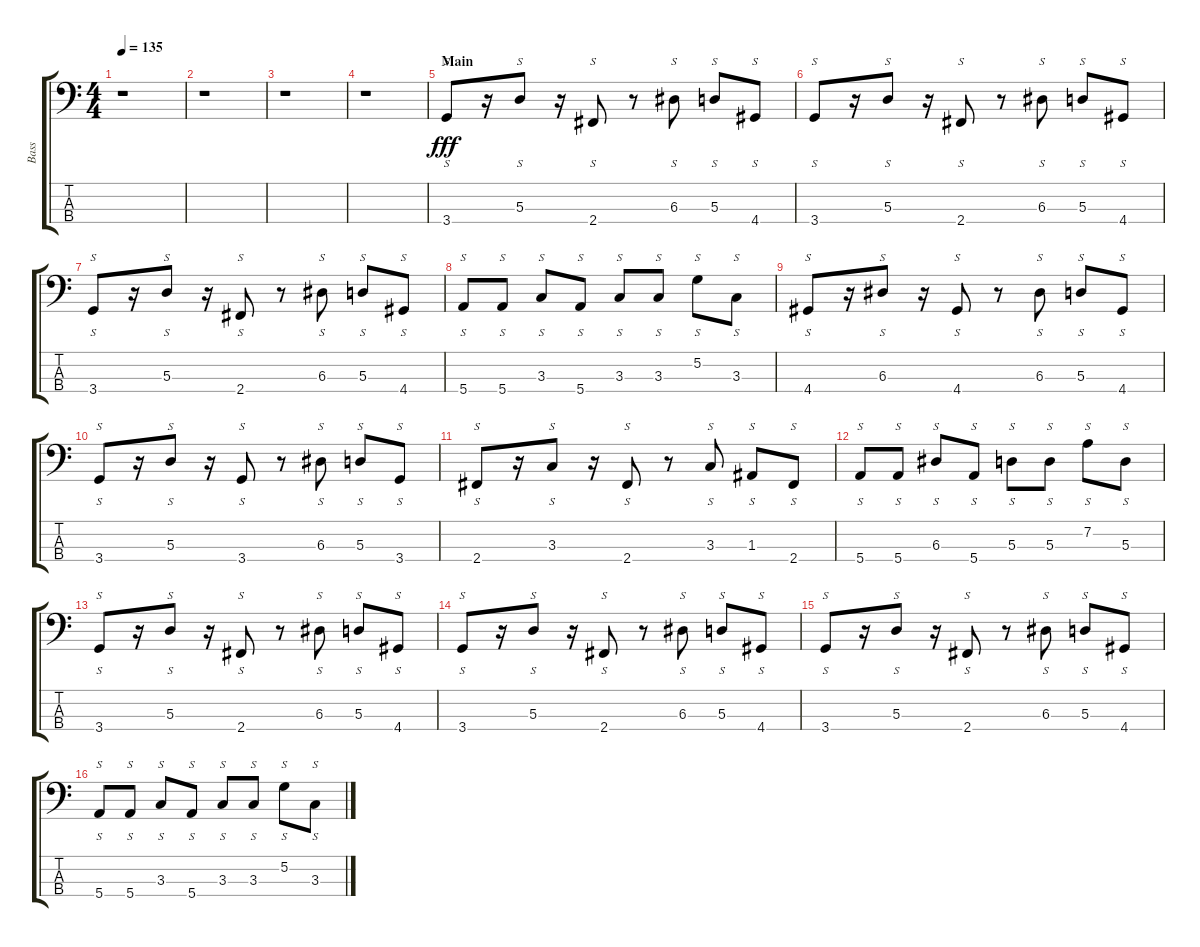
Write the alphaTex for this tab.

\track ("Bass" "Bass") {instrument acousticbass}
\staff {score tabs}
\tuning (G2 D2 A1 E1) {hide}
\ts (4 4)
\tempo 135
\clef f4
\ks c
r.1{dy fff} |
r.1 |
r.1 |
r.1 |
\section ("" "Main")
3.4.8{s} r.16 5.3.8{s} r.16 2.4.8{s} r.8 6.3.8{s} 5.3.8{s} 4.4.8{s} |
3.4.8{s} r.16 5.3.8{s} r.16 2.4.8{s} r.8 6.3.8{s} 5.3.8{s} 4.4.8{s} |
3.4.8{s} r.16 5.3.8{s} r.16 2.4.8{s} r.8 6.3.8{s} 5.3.8{s} 4.4.8{s} |
5.4.8{s} 5.4.8{s} 3.3.8{s} 5.4.8{s} 3.3.8{s} 3.3.8{s} 5.2.8{s} 3.3.8{s} |
4.4.8{s} r.16 6.3.8{s} r.16 4.4.8{s} r.8 6.3.8{s} 5.3.8{s} 4.4.8{s} |
3.4.8{s} r.16 5.3.8{s} r.16 3.4.8{s} r.8 6.3.8{s} 5.3.8{s} 3.4.8{s} |
2.4.8{s} r.16 3.3.8{s} r.16 2.4.8{s} r.8 3.3.8{s} 1.3.8{s} 2.4.8{s} |
5.4.8{s} 5.4.8{s} 6.3.8{s} 5.4.8{s} 5.3.8{s} 5.3.8{s} 7.2.8{s} 5.3.8{s} |
3.4.8{s} r.16 5.3.8{s} r.16 2.4.8{s} r.8 6.3.8{s} 5.3.8{s} 4.4.8{s} |
3.4.8{s} r.16 5.3.8{s} r.16 2.4.8{s} r.8 6.3.8{s} 5.3.8{s} 4.4.8{s} |
3.4.8{s} r.16 5.3.8{s} r.16 2.4.8{s} r.8 6.3.8{s} 5.3.8{s} 4.4.8{s} |
5.4.8{s} 5.4.8{s} 3.3.8{s} 5.4.8{s} 3.3.8{s} 3.3.8{s} 5.2.8{s} 3.3.8{s}
